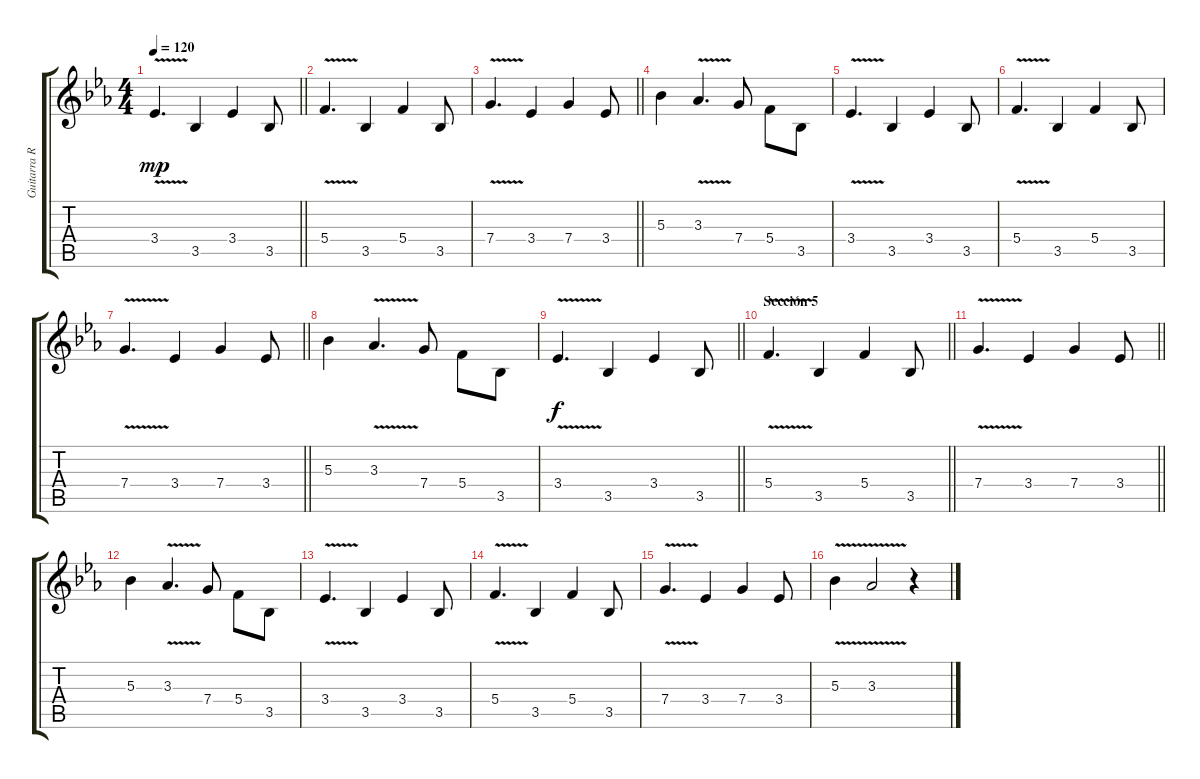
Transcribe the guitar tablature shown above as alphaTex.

\track ("Guitarra Rítmica" "Guitarra R") {instrument distortionguitar}
\staff {score tabs}
\tuning (D4 A3 F3 C3 G2 C2) {hide}
\ts (4 4)
\tempo 120
\clef g2
\barLineRight lightlight
\ks eb
3.4{v}.4{d dy mp} 3.5.4 3.4.4 3.5.8 |
5.4{v}.4{d} 3.5.4 5.4.4 3.5.8 |
\barLineRight lightlight
7.4{v}.4{d} 3.4.4 7.4.4 3.4.8 |
5.3.4 3.3{v}.4{d} 7.4.8 5.4.8{beam Down} 3.5.8{beam Down} |
3.4{v}.4{d} 3.5.4 3.4.4 3.5.8 |
5.4{v}.4{d} 3.5.4 5.4.4 3.5.8 |
\barLineRight lightlight
7.4{v}.4{d} 3.4.4 7.4.4 3.4.8 |
5.3.4 3.3{v}.4{d} 7.4.8 5.4.8{beam Down} 3.5.8{beam Down} |
\barLineRight lightlight
3.4{v}.4{d dy f} 3.5.4 3.4.4 3.5.8 |
\section ("" "Sección 5")
\barLineRight lightlight
5.4{v}.4{d} 3.5.4 5.4.4 3.5.8 |
\barLineRight lightlight
7.4{v}.4{d} 3.4.4 7.4.4 3.4.8 |
5.3.4 3.3{v}.4{d} 7.4.8 5.4.8{beam Down} 3.5.8{beam Down} |
3.4{v}.4{d} 3.5.4 3.4.4 3.5.8 |
5.4{v}.4{d} 3.5.4 5.4.4 3.5.8 |
7.4{v}.4{d} 3.4.4 7.4.4 3.4.8 |
5.3{v}.4 3.3{v}.2 r.4
